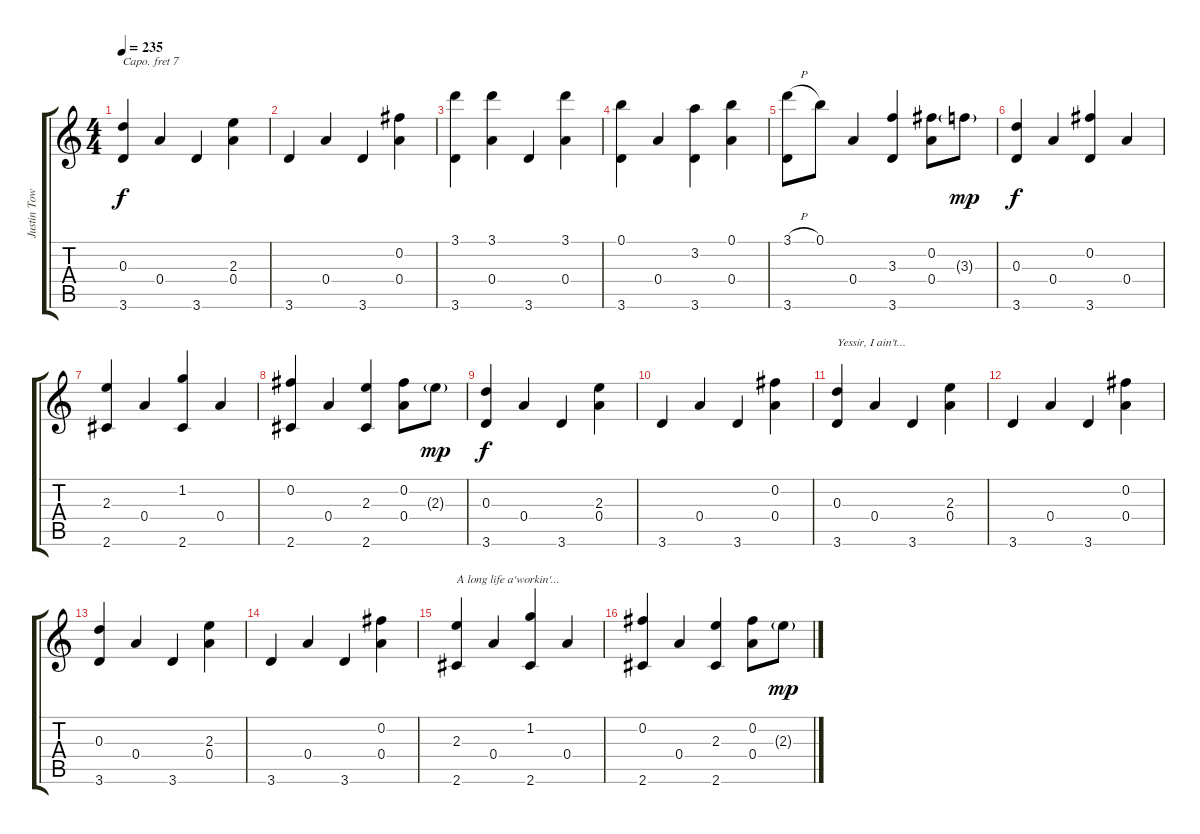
\track ("Justin Townes Earle" "Justin Tow") {instrument acousticguitarsteel}
\staff {score tabs}
\capo 7
\tuning (E4 B3 G3 D3 A2 E2) {hide}
\ts (4 4)
\tempo 235
\clef g2
\ks c
(0.3 3.6).4{dy f} 0.4.4 3.6.4 (2.3 0.4).4 |
3.6.4 0.4.4 3.6.4 (0.2 0.4).4 |
(3.1 3.6).4 (3.1 0.4).4 3.6.4 (3.1 0.4).4 |
(0.1 3.6).4 0.4.4 (3.2 3.6).4 (0.1 0.4).4 |
(3.1{h} 3.6).8 0.1.8 0.4.4 (3.3 3.6).4 (0.2 0.4).8 3.3{g}.8{dy mp} |
(0.3 3.6).4{dy f} 0.4.4 (0.2 3.6).4 0.4.4 |
(2.3 2.6).4 0.4.4 (1.2 2.6).4 0.4.4 |
(0.2 2.6).4 0.4.4 (2.3 2.6).4 (0.2 0.4).8 2.3{g}.8{dy mp} |
(0.3 3.6).4{dy f} 0.4.4 3.6.4 (2.3 0.4).4 |
3.6.4 0.4.4 3.6.4 (0.2 0.4).4 |
(0.3 3.6).4{txt "Yessir, I ain't..."} 0.4.4 3.6.4 (2.3 0.4).4 |
3.6.4 0.4.4 3.6.4 (0.2 0.4).4 |
(0.3 3.6).4 0.4.4 3.6.4 (2.3 0.4).4 |
3.6.4 0.4.4 3.6.4 (0.2 0.4).4 |
(2.3 2.6).4{txt "A long life a'workin'..."} 0.4.4 (1.2 2.6).4 0.4.4 |
(0.2 2.6).4 0.4.4 (2.3 2.6).4 (0.2 0.4).8 2.3{g}.8{dy mp}
